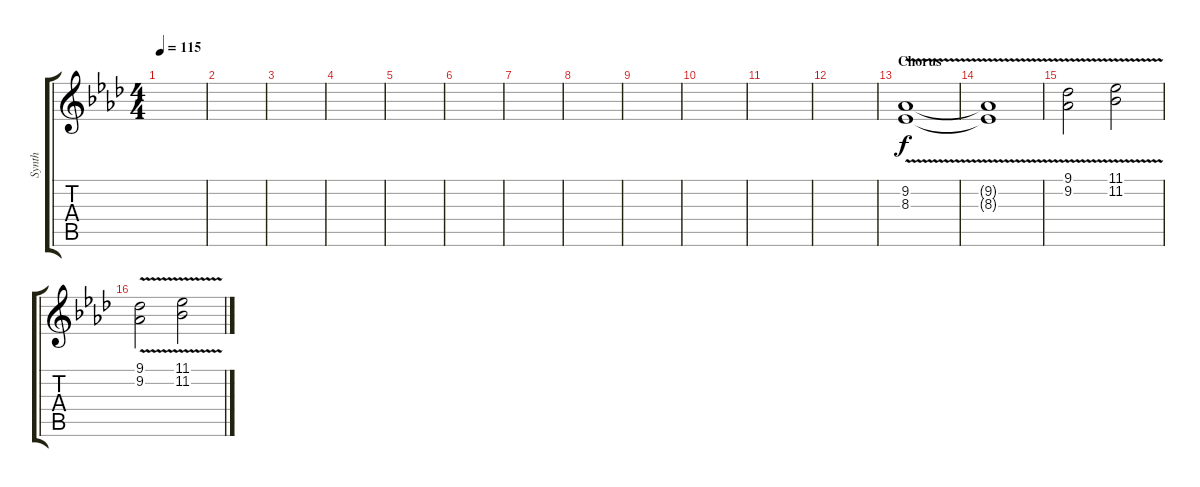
\track ("Synth" "Synth") {instrument flute}
\staff {score tabs}
\tuning (E4 B3 G3 D3 A2 E2) {hide}
\ts (4 4)
\tempo 115
\clef g2
\ks ab
|
|
|
|
|
|
|
|
|
|
|
|
\section ("" "Chorus")
(9.2{v} 8.3{v}).1{volume 1} |
(9.2{t} 8.3{t}).1 |
(9.1{v} 9.2{v}).2{volume 4} (11.1{v} 11.2{v}).2 |
(9.1{v} 9.2{v}).2 (11.1{v} 11.2{v}).2
